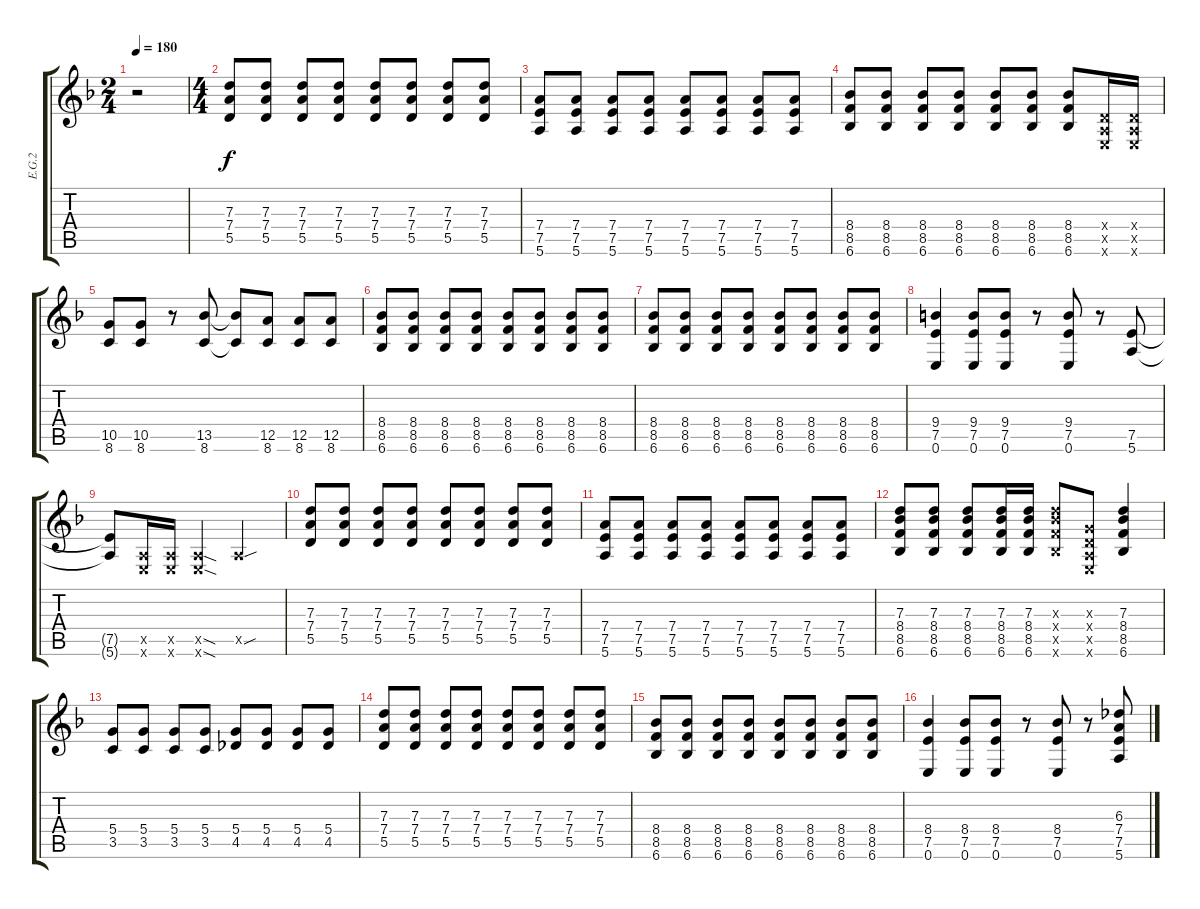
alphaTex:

\track ("E.G.2" "E.G.2") {instrument distortionguitar}
\staff {score tabs}
\tuning (E4 B3 G3 D3 A2 E2) {hide}
\ts (2 4)
\tempo 180
\clef g2
\ks f
r.2{dy f} |
\ts (4 4)
(7.3 7.4 5.5).8 (7.3 7.4 5.5).8 (7.3 7.4 5.5).8 (7.3 7.4 5.5).8 (7.3 7.4 5.5).8 (7.3 7.4 5.5).8 (7.3 7.4 5.5).8 (7.3 7.4 5.5).8 |
(7.4 7.5 5.6).8 (7.4 7.5 5.6).8 (7.4 7.5 5.6).8 (7.4 7.5 5.6).8 (7.4 7.5 5.6).8 (7.4 7.5 5.6).8 (7.4 7.5 5.6).8 (7.4 7.5 5.6).8 |
(8.4 8.5 6.6).8 (8.4 8.5 6.6).8 (8.4 8.5 6.6).8 (8.4 8.5 6.6).8 (8.4 8.5 6.6).8 (8.4 8.5 6.6).8 (8.4 8.5 6.6).8 (0.4{x} 0.5{x} 0.6{x}).16 (0.4{x} 0.5{x} 0.6{x}).16 |
(10.5 8.6).8 (10.5 8.6).8 r.8 (13.5 8.6).8 (13.5{t} 8.6{t}).8 (12.5 8.6).8 (12.5 8.6).8 (12.5 8.6).8 |
(8.4 8.5 6.6).8 (8.4 8.5 6.6).8 (8.4 8.5 6.6).8 (8.4 8.5 6.6).8 (8.4 8.5 6.6).8 (8.4 8.5 6.6).8 (8.4 8.5 6.6).8 (8.4 8.5 6.6).8 |
(8.4 8.5 6.6).8 (8.4 8.5 6.6).8 (8.4 8.5 6.6).8 (8.4 8.5 6.6).8 (8.4 8.5 6.6).8 (8.4 8.5 6.6).8 (8.4 8.5 6.6).8 (8.4 8.5 6.6).8 |
(9.4 7.5 0.6).4 (9.4 7.5 0.6).8 (9.4 7.5 0.6).8 r.8 (9.4 7.5 0.6).8 r.8 (7.5 5.6).8 |
(7.5{t} 5.6{t}).8 (0.5{x} 0.6{x}).16 (0.5{x} 0.6{x}).16 (0.5{sod x} 0.6{sod x}).4 0.5{sou x}.2 |
(7.3 7.4 5.5).8 (7.3 7.4 5.5).8 (7.3 7.4 5.5).8 (7.3 7.4 5.5).8 (7.3 7.4 5.5).8 (7.3 7.4 5.5).8 (7.3 7.4 5.5).8 (7.3 7.4 5.5).8 |
(7.4 7.5 5.6).8 (7.4 7.5 5.6).8 (7.4 7.5 5.6).8 (7.4 7.5 5.6).8 (7.4 7.5 5.6).8 (7.4 7.5 5.6).8 (7.4 7.5 5.6).8 (7.4 7.5 5.6).8 |
(7.3 8.4 8.5 6.6).8 (7.3 8.4 8.5 6.6).8 (7.3 8.4 8.5 6.6).8 (7.3 8.4 8.5 6.6).16 (7.3 8.4 8.5 6.6).16 (7.3{x} 8.4{x} 8.5{x} 6.6{x}).8 (0.3{x} 0.4{x} 0.5{x} 0.6{x}).8 (7.3 8.4 8.5 6.6).4 |
(5.4 3.5).8 (5.4 3.5).8 (5.4 3.5).8 (5.4 3.5).8 (5.4 4.5).8 (5.4 4.5).8 (5.4 4.5).8 (5.4 4.5).8 |
(7.3 7.4 5.5).8 (7.3 7.4 5.5).8 (7.3 7.4 5.5).8 (7.3 7.4 5.5).8 (7.3 7.4 5.5).8 (7.3 7.4 5.5).8 (7.3 7.4 5.5).8 (7.3 7.4 5.5).8 |
(8.4 8.5 6.6).8 (8.4 8.5 6.6).8 (8.4 8.5 6.6).8 (8.4 8.5 6.6).8 (8.4 8.5 6.6).8 (8.4 8.5 6.6).8 (8.4 8.5 6.6).8 (8.4 8.5 6.6).8 |
(8.4 7.5 0.6).4 (8.4 7.5 0.6).8 (8.4 7.5 0.6).8 r.8 (8.4 7.5 0.6).8 r.8 (6.3 7.4 7.5 5.6).8
